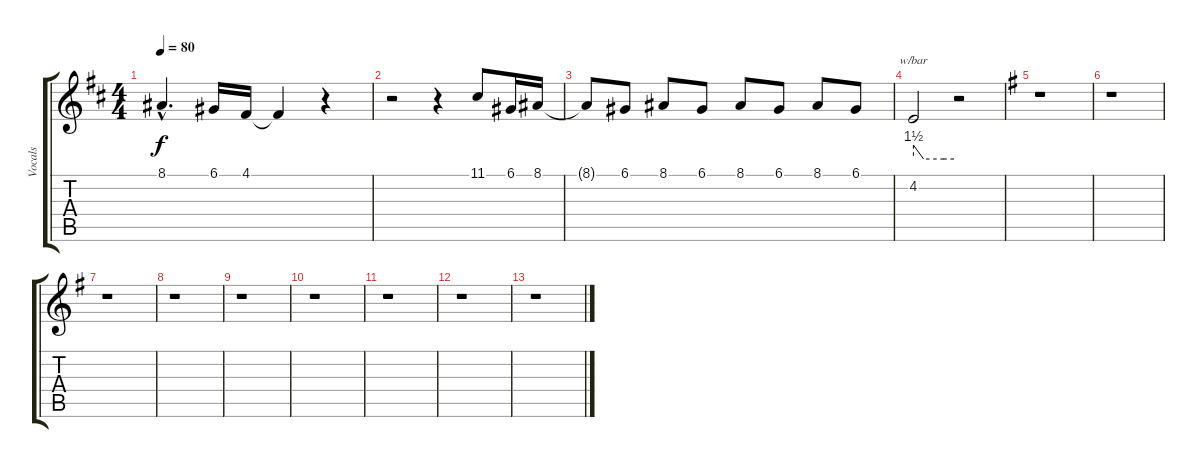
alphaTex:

\track ("Vocals" "Vocals") {instrument lead2sawtooth}
\staff {score tabs}
\tuning (D4 A3 F3 C3 G2 D2) {hide}
\ts (4 4)
\tempo 80
\clef g2
\ks d
8.1{hac t}.4{d dy f} 6.1.16 4.1.16 4.1{t}.4 r.4 |
r.2 r.4 11.1.8 6.1.16 8.1.16 |
8.1{t}.8 6.1.8 8.1.8 6.1.8 8.1.8 6.1.8 8.1.8 6.1.8 |
4.2.2{tbe (custom default 0 6 15 0 45 0 60 0)} r.2 |
\ks g
r.1 |
r.1 |
r.1 |
r.1 |
r.1 |
r.1 |
r.1 |
r.1 |
r.1
